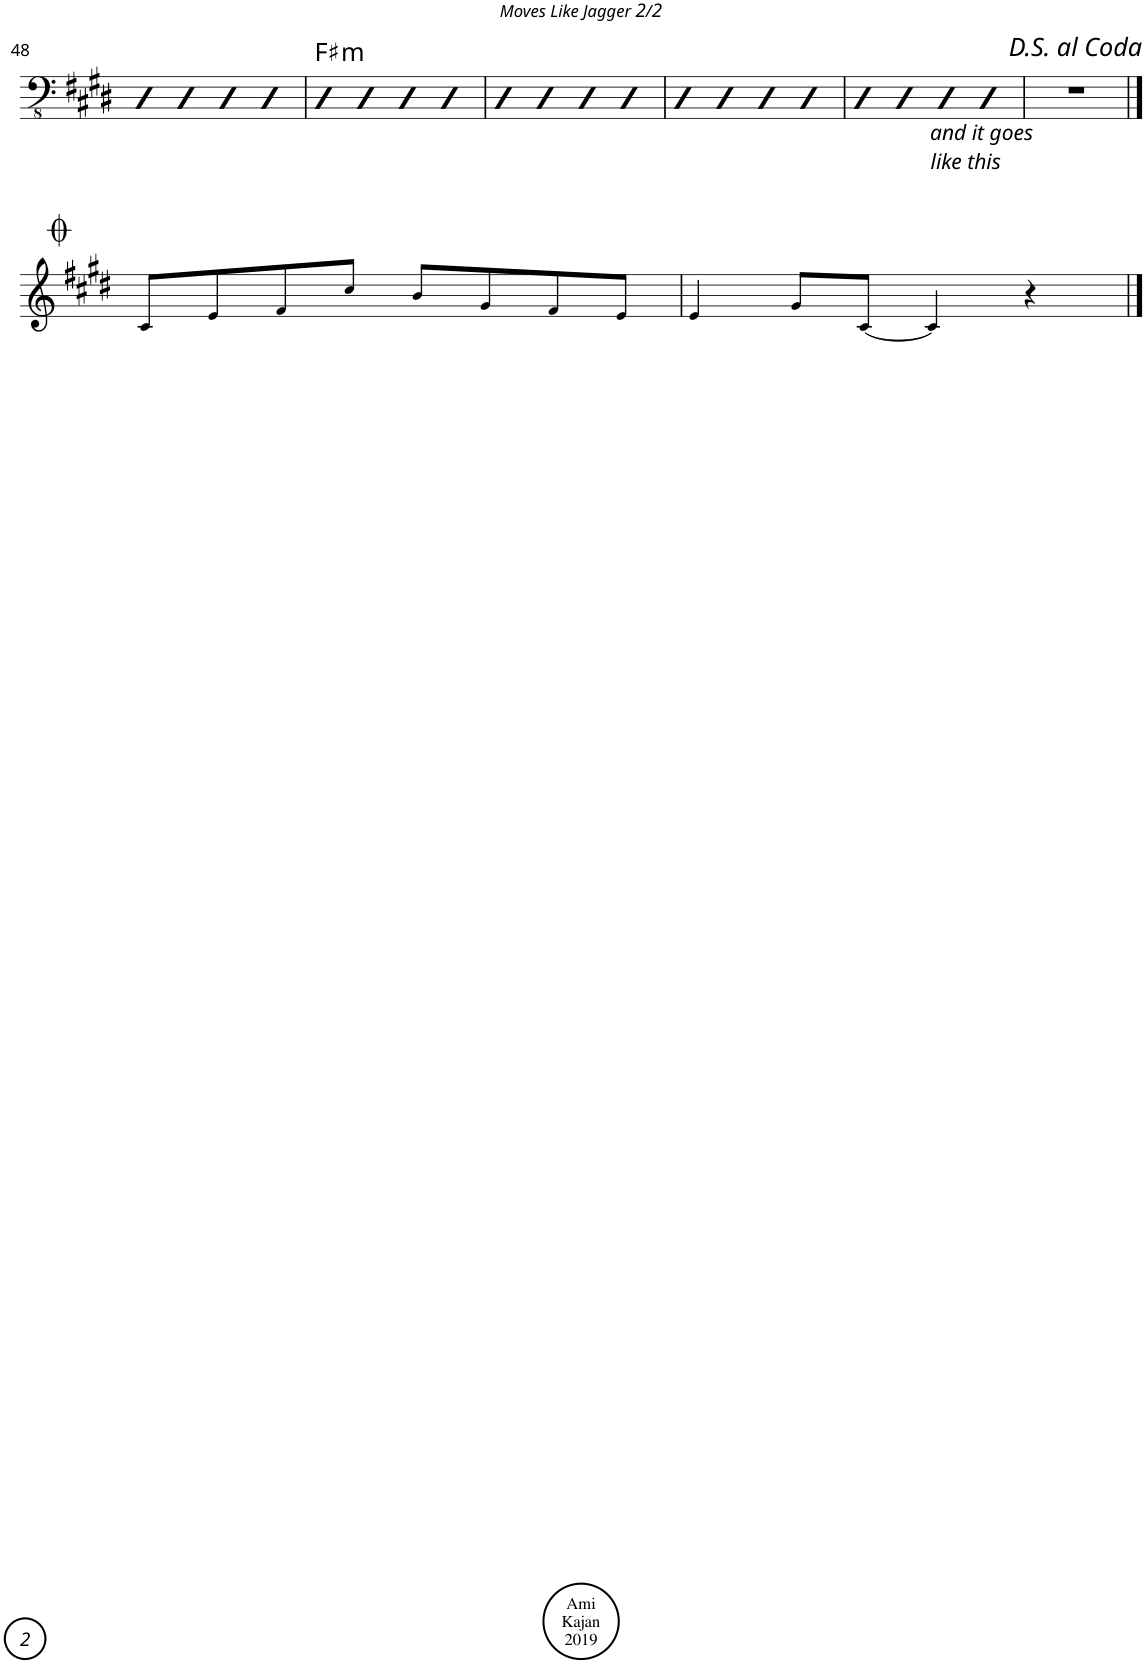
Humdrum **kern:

**kern	**harte
*part1	*part1
*staff1	*
*I"Piano	*
*I'Pno.	*
!!LO:PB:g=z
*clefFv4	*
*k[f#c#g#d#]	*
*M4/4	*
*met(c)	*
=48	=48
4EE	.
4EE	.
4EE	.
4EE	.
=49	=49
!	!LO:H:kt=m
4EE	F#:min
4EE	.
4EE	.
4EE	.
=50	=50
4EE	.
4EE	.
4EE	.
4EE	.
=51	=51
4EE	.
4EE	.
4EE	.
4EE	.
=52	=52
4EE	.
4EE	.
4EE	.
4EE	.
=53	=53
!LO:TX:b:i:t=and it goes	!
!LO:TX:b:t=like this	!
1r	.
!!LO:LB:g=z
==54	==54
*clefG2	*
8c#!/L	.
8e!/	.
8f#!/	.
8cc#!/J	.
8b!/L	.
8g#!/	.
8f#!/	.
8e!/J	.
=55	=55
4e!/	.
8g#!/L	.
[8c#!/J	.
4c#!/]	.
4r	.
==	==
*-	*-
